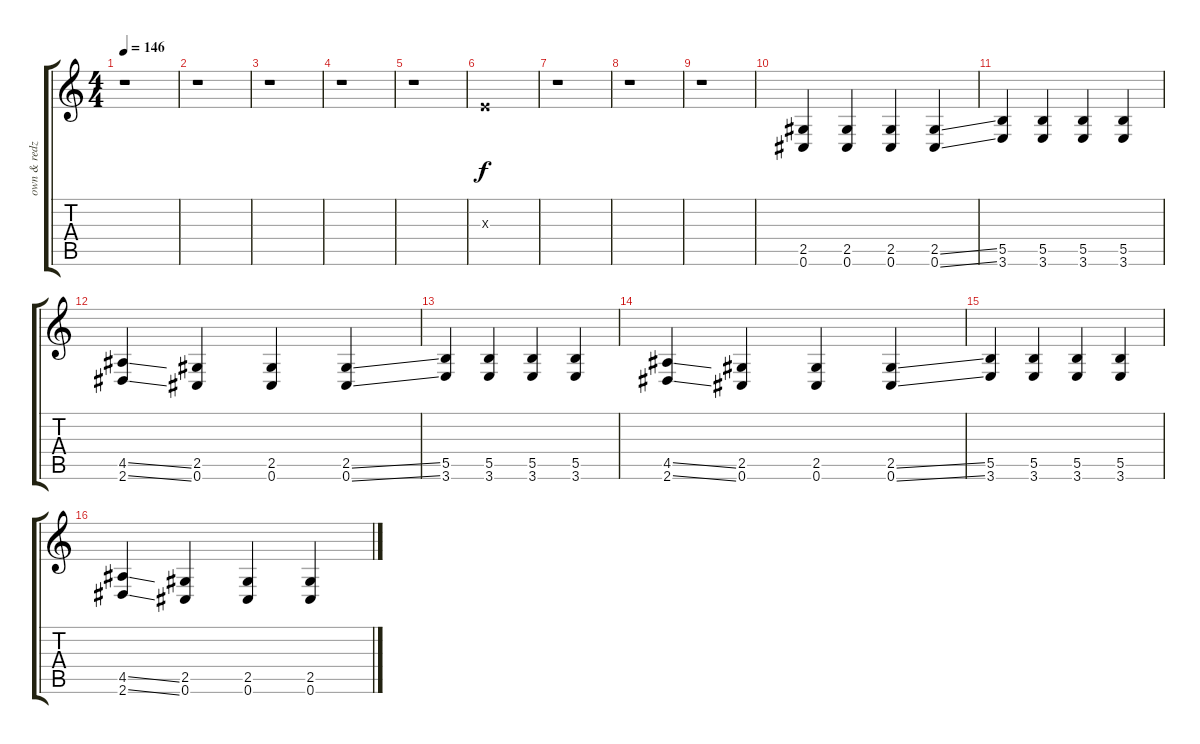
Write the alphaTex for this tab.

\track ("own & redz" "own & redz") {instrument distortionguitar}
\staff {score tabs}
\tuning (Db4 Ab3 E3 B2 Gb2 Db2) {hide}
\ts (4 4)
\tempo 146
\clef g2
\ks c
r.1{dy f instrument distortionguitar} |
r.1 |
r.1 |
r.1 |
r.1 |
0.3{x}.1 |
r.1 |
r.1 |
r.1 |
(2.5 0.6).4 (2.5 0.6).4 (2.5 0.6).4 (2.5{ss} 0.6{ss}).4 |
(5.5 3.6).4 (5.5 3.6).4 (5.5 3.6).4 (5.5 3.6).4 |
(4.5{ss} 2.6{ss}).4 (2.5 0.6).4 (2.5 0.6).4 (2.5{ss} 0.6{ss}).4 |
(5.5 3.6).4 (5.5 3.6).4 (5.5 3.6).4 (5.5 3.6).4 |
(4.5{ss} 2.6{ss}).4 (2.5 0.6).4 (2.5 0.6).4 (2.5{ss} 0.6{ss}).4 |
(5.5 3.6).4 (5.5 3.6).4 (5.5 3.6).4 (5.5 3.6).4 |
(4.5{ss} 2.6{ss}).4 (2.5 0.6).4 (2.5 0.6).4 (2.5{ss} 0.6{ss}).4
